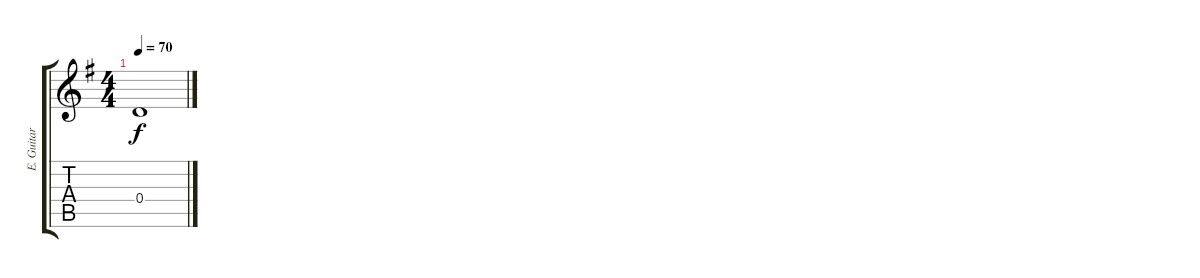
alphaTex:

\track ("E. Guitar I" "E. Guitar ") {instrument overdrivenguitar}
\staff {score tabs}
\tuning (E4 B3 G3 D3 A2 E2) {hide}
\ts (4 4)
\tempo 70
\clef g2
\ks g
0.4{t}.1{dy f}
